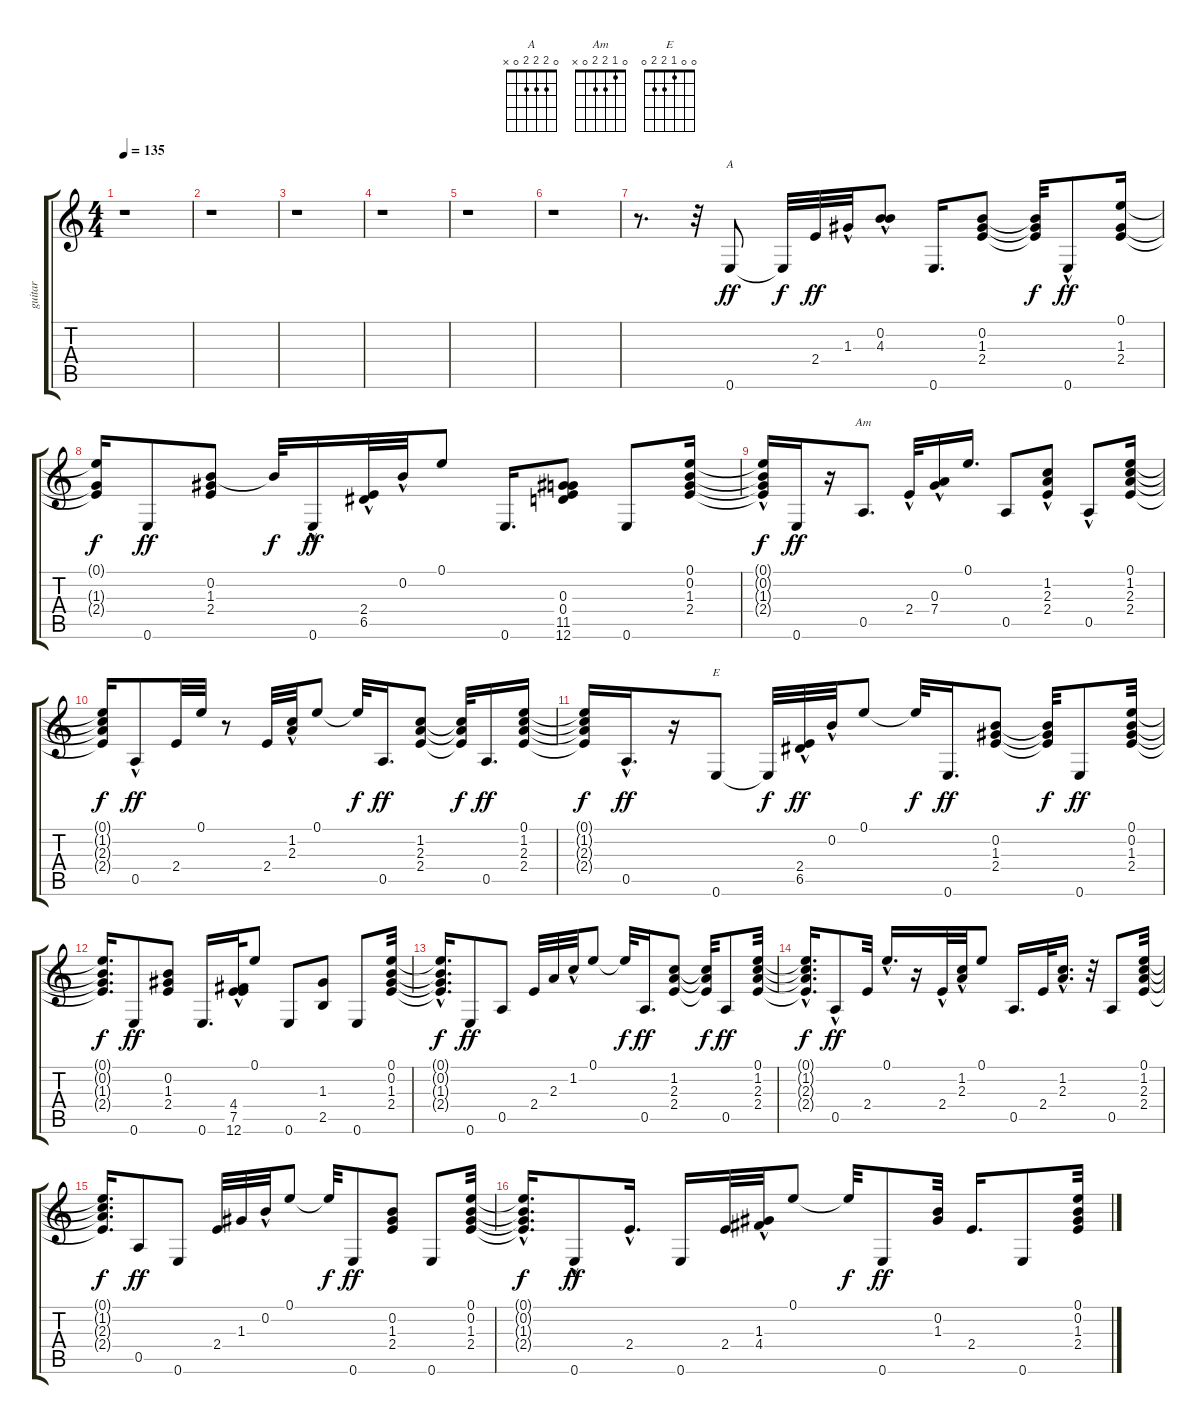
\track ("guitar" "guitar") {instrument electricguitarclean}
\staff {score tabs}
\tuning (E4 B3 G3 D3 A2 E2) {hide}
\chord ("A" 0 2 2 2 0 x)
\chord ("Am" 0 1 2 2 0 x)
\chord ("E" 0 0 1 2 2 0)
\ts (4 4)
\tempo 135
\clef g2
\ks c
r.1{dy fff} |
r.1 |
r.1 |
r.1 |
r.1 |
r.1 |
r.8{d} r.32 0.6.8{ch "A" dy ff instrument acousticguitarnylon} 0.6{t}.32{dy f} 2.4.32{dy ff} 1.3{hac}.32 (0.2{hac} 4.3).8 0.6.16{d} (0.2 1.3 2.4).8 (0.2{t} 1.3{t} 2.4{t}).32{dy f} 0.6{hac}.8{dy ff} (0.1 1.3 2.4).16 |
(0.1{t} 1.3{t} 2.4{t}).16{dy f} 0.6.8{dy ff} (0.2 1.3 2.4).8 0.2{t}.32{dy f} 0.6{hac}.16{dy ff} (2.4{hac} 6.5{hac}).32 0.2{hac}.32 0.1.8 0.6.16{d} (0.3 0.4 11.5 12.6).8 0.6.8 (0.1 0.2 1.3 2.4).16 |
(0.1{t} 0.2{hac t} 1.3{hac t} 2.4{t}).16{dy f} 0.6.16{dy ff} r.16 0.5.8{d ch "Am"} 2.4{hac}.32 (0.3{hac} 7.4{hac}).16 0.1.16{d} 0.5.8 (1.2{hac} 2.3{hac} 2.4{hac}).8 0.5{hac}.8 (0.1 1.2 2.3 2.4).16 |
(0.1{t} 1.2{t} 2.3{t} 2.4{t}).16{dy f} 0.5{hac}.8{dy ff} 2.4.32 0.1.32 r.8 2.4.32 (1.2{hac} 2.3{hac}).32 0.1.8 0.1{t}.32{dy f} 0.5.16{d dy ff} (1.2 2.3 2.4).8 (1.2{t} 2.3{t} 2.4{t}).32{dy f} 0.5.16{d dy ff} (0.1 1.2 2.3 2.4).16 |
(0.1{t} 1.2{t} 2.3{t} 2.4{t}).16{dy f} 0.5{hac}.16{d dy ff} r.16 0.6.8{ch "E"} 0.6{t}.32{dy f} (2.4 6.5{hac}).32{dy ff} 0.2{hac}.32 0.1.8 0.1{t}.32{dy f} 0.6.16{d dy ff} (0.2 1.3 2.4).8 (0.2{t} 1.3{t} 2.4{t}).32{dy f} 0.6.8{dy ff} (0.1 0.2 1.3 2.4).32 |
(0.1{t} 0.2{t} 1.3{t} 2.4{t}).16{d dy f} 0.6.8{dy ff} (0.2 1.3 2.4).8 0.6.16{d} (4.4{hac} 7.5{hac} 12.6{hac}).32 0.1.8 0.6.8 (1.3 2.5).8 0.6.8 (0.1 0.2 1.3 2.4).32 |
(0.1{t} 0.2{hac t} 1.3{hac t} 2.4{hac t}).16{d dy f} 0.6.8{dy ff} 0.5.8 2.4.32 2.3.32 1.2{hac}.32 0.1.8 0.1{t}.32{dy f} 0.5.16{d dy ff} (1.2 2.3 2.4).8 (1.2{t} 2.3{t} 2.4{t}).32{dy f} 0.5.8{dy ff} (0.1 1.2 2.3 2.4).32 |
(0.1{hac t} 1.2{hac t} 2.3{t} 2.4{t}).16{d dy f} 0.5{hac}.8{dy ff} 2.4.32 0.1{hac}.16{d} r.16 2.4{hac}.32 (1.2{hac} 2.3{hac}).32 0.1.8 0.5.16{d} 2.4.32 (1.2 2.3{hac}).16{d} r.32 0.5.8 (0.1 1.2 2.3 2.4).32 |
(0.1{t} 1.2{t} 2.3{t} 2.4{t}).16{d dy f} 0.5.8{dy ff} 0.6.8 2.4.32{instrument acousticguitarnylon} 1.3.32 0.2{hac}.32 0.1.8 0.1{t}.32{dy f} 0.6.8{dy ff} (0.2 1.3 2.4).8 0.6.8 (0.1 0.2 1.3 2.4).32 |
(0.1{t} 0.2{t} 1.3{hac t} 2.4{hac t}).16{d dy f} 0.6{hac}.8{dy ff} 2.4{hac}.16{d} 0.6.16 2.4.32 (1.3 4.4{hac}).32 0.1.8 0.1{t}.32{dy f} 0.6.8{dy ff} (0.2 1.3).32 2.4.16{d} 0.6.8 (0.1 0.2 1.3 2.4).32
